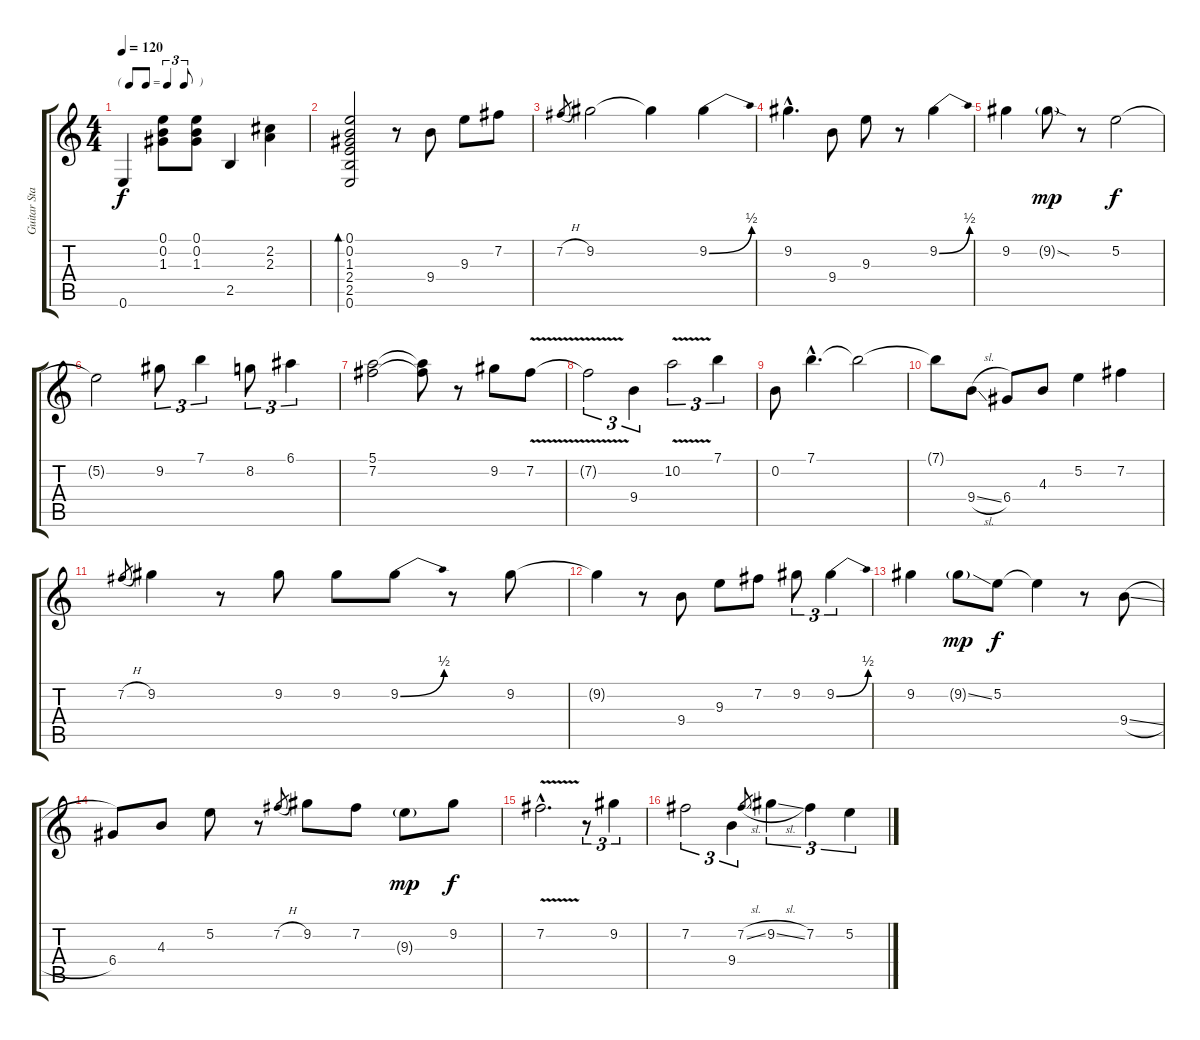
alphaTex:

\track ("Guitar Standard" "Guitar Sta") {instrument acousticguitarnylon}
\staff {score tabs}
\tuning (E4 B3 G3 D3 A2 E2) {hide}
\ts (4 4)
\tf triplet8th
\tempo 120
\clef g2
\ks c
0.6.4{dy f} (0.1 0.2 1.3).8 (0.1 0.2 1.3).8 2.5.4 (2.2 2.3).4 |
(0.1 0.2 1.3 2.4 2.5 0.6).2{bd 240} r.8 9.4.8 9.3.8 7.2.8 |
7.2{h}.8{gr} 9.2.2 9.2{t}.4 9.2{be (bend 0 0 60 2)}.4 |
9.2{hac}.4{d} 9.4.8 9.3.8 r.8 9.2{be (bend 0 0 60 2)}.4 |
9.2.4 9.2{sod g}.8{dy mp} r.8 5.2.2{dy f} |
5.2{t}.2 9.2.8{tu (3 2)} 7.1.4{tu (3 2)} 8.2.8{tu (3 2)} 6.1.4{tu (3 2)} |
(5.1 7.2).2 (5.1{t} 7.2{t}).8 r.8 9.2.8 7.2{v}.8 |
7.2{t}.2{tu (3 2)} 9.4.4{tu (3 2)} 10.2{v}.2{tu (3 2)} 7.1.4{tu (3 2)} |
0.2.8 7.1{hac}.4{d} 7.1{t}.2 |
7.1{t}.8 9.4{sl}.8 6.4.8 4.3.8 5.2.4 7.2.4 |
7.2{h}.8{gr} 9.2.4 r.8 9.2.8 9.2.8 9.2{be (bend 0 0 60 2)}.8 r.8 9.2.8 |
9.2{t}.4 r.8 9.4.8 9.3.8 7.2.8 9.2.8{tu (3 2)} 9.2{be (bend 0 0 60 2)}.4{tu (3 2)} |
9.2.4 9.2{ss g}.8{dy mp} 5.2.8{dy f} 5.2{t}.4 r.8 9.4{sl}.8 |
6.4.8 4.3.8 5.2.8 r.8 7.2{h}.8{gr} 9.2.8 7.2.8 9.3{g}.8{dy mp} 9.2.8{dy f} |
7.2{v hac}.2{d} r.8{tu (3 2)} 9.2.4{tu (3 2)} |
7.2.2{tu (3 2)} 9.4.4{tu (3 2)} 7.2{sl}.8{gr} 9.2{sl}.4{tu (3 2)} 7.2.4{tu (3 2)} 5.2.4{tu (3 2)}
